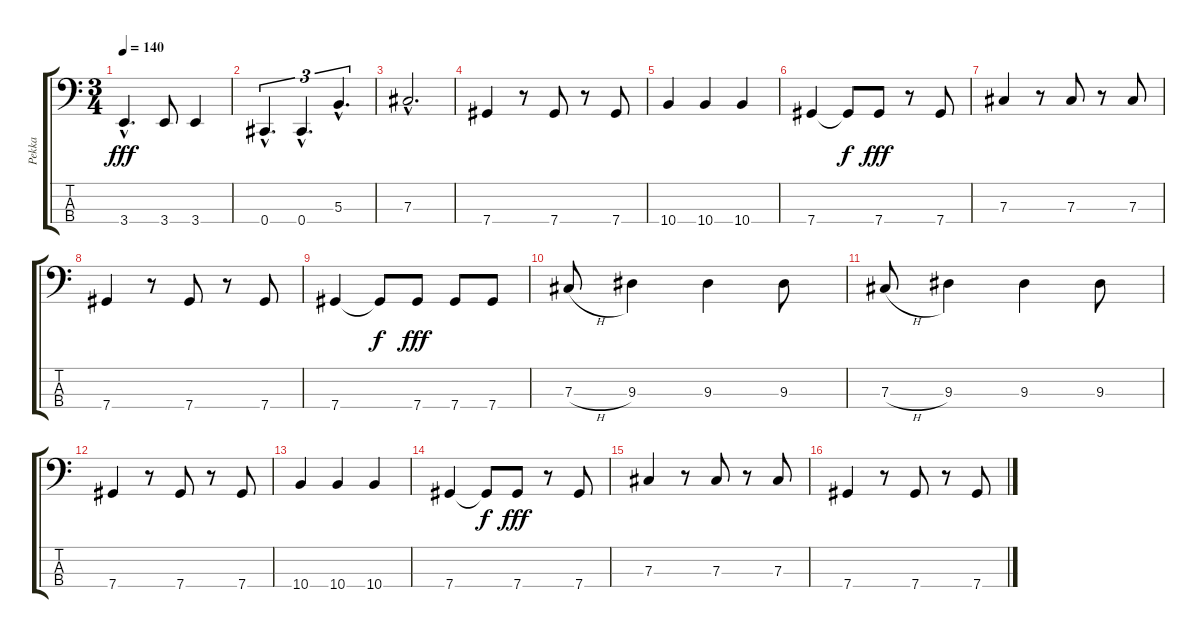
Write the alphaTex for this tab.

\track ("Pekka" "Pekka") {instrument electricbassfinger}
\staff {score tabs}
\tuning (E2 B1 Gb1 Db1) {hide}
\ts (3 4)
\tempo 140
\clef f4
\ks c
3.4{hac}.4{d dy fff} 3.4.8 3.4.4 |
0.4{hac}.4{d tu (3 2)} 0.4{hac}.4{d tu (3 2)} 5.3{hac}.4{d tu (3 2)} |
7.3{hac}.2{d} |
7.4.4 r.8 7.4.8 r.8 7.4.8 |
10.4.4 10.4.4 10.4.4 |
7.4.4 7.4{t}.8{dy f} 7.4.8{dy fff} r.8 7.4.8 |
7.3.4 r.8 7.3.8 r.8 7.3.8 |
7.4.4 r.8 7.4.8 r.8 7.4.8 |
7.4.4 7.4{t}.8{dy f} 7.4.8{dy fff} 7.4.8 7.4.8 |
7.3{h}.8 9.3.4 9.3.4 9.3.8 |
7.3{h}.8 9.3.4 9.3.4 9.3.8 |
7.4.4 r.8 7.4.8 r.8 7.4.8 |
10.4.4 10.4.4 10.4.4 |
7.4.4 7.4{t}.8{dy f} 7.4.8{dy fff} r.8 7.4.8 |
7.3.4 r.8 7.3.8 r.8 7.3.8 |
7.4.4 r.8 7.4.8 r.8 7.4.8
